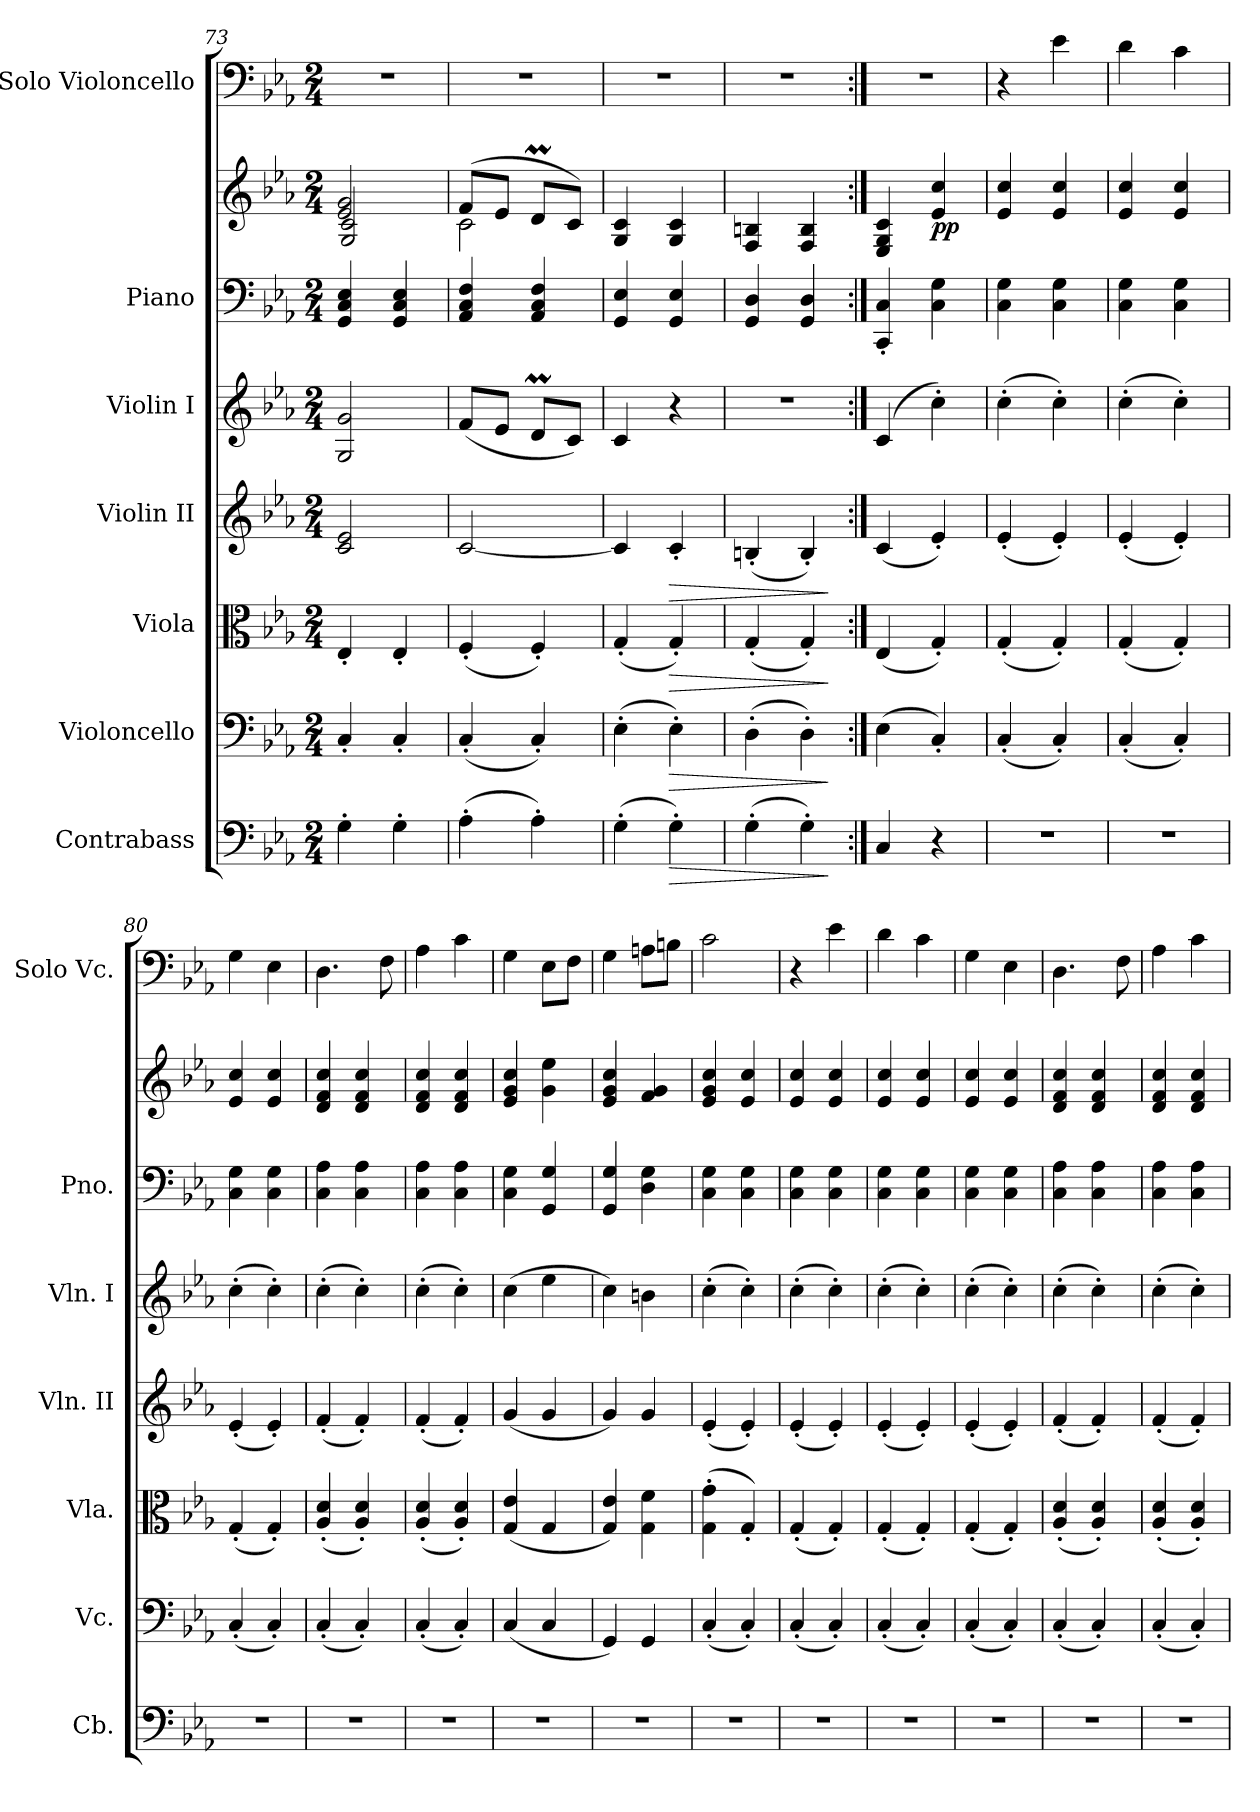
**kern	**dynam	**kern	**dynam	**kern	**dynam	**kern	**dynam	**kern	**kern	**kern	**dynam	**kern
*part7	*part7	*part6	*part6	*part5	*part5	*part4	*part4	*part3	*part2	*part2	*part2	*part1
*staff8	*staff8	*staff7	*staff7	*staff6	*staff6	*staff5	*staff5	*staff4	*staff3	*staff2	*staff2/3	*staff1
*I"Contrabass	*	*I"Violoncello	*	*I"Viola	*	*I"Violin II	*	*I"Violin I	*I"Piano	*	*	*I"Solo Violoncello
*I'Cb.	*	*I'Vc.	*	*I'Vla.	*	*I'Vln. II	*	*I'Vln. I	*I'Pno.	*	*	*I'Solo Vc.
*clefF4	*	*clefF4	*	*clefC3	*	*clefG2	*	*clefG2	*clefF4	*clefG2	*	*clefF4
*ITrd7c12	*	*	*	*	*	*	*	*	*	*	*	*
*k[b-e-a-]	*	*k[b-e-a-]	*	*k[b-e-a-]	*	*k[b-e-a-]	*	*k[b-e-a-]	*k[b-e-a-]	*k[b-e-a-]	*	*k[b-e-a-]
*M2/4	*	*M2/4	*	*M2/4	*	*M2/4	*	*M2/4	*M2/4	*M2/4	*	*M2/4
=73	=73	=73	=73	=73	=73	=73	=73	=73	=73	=73	=73	=73
*	*	*	*	*	*	*	*	*	*	*^	*	*
4GG'\	.	4C'/	.	4E-'/	.	2c/ 2e-/	.	2G/ 2g/	4GG/ 4C/ 4E-/	2e-/ 2g/	2G/ 2c/	.	2r
4GG'\	.	4C'/	.	4E-'/	.	.	.	.	4GG/ 4C/ 4E-/	.	.	.	.
!!LO:PB:g=z
=74	=74	=74	=74	=74	=74	=74	=74	=74	=74	=74	=74	=74	=74
(>4AA-'\	.	(<4C'/	.	(<4F'/	.	[2c/	.	(<8f/L	4AA-/ 4C/ 4F/	(>8f/L	2c\	.	2r
.	.	.	.	.	.	.	.	8e-/J	.	8e-/J	.	.	.
4AA-'\)	.	4C'/)	.	4F'/)	.	.	.	8dm/L	4AA-/ 4C/ 4F/	8dm/L	.	.	.
.	.	.	.	.	.	.	.	8c/J)	.	8c/J)	.	.	.
*	*	*	*	*	*	*	*	*	*	*v	*v	*	*
=75	=75	=75	=75	=75	=75	=75	=75	=75	=75	=75	=75	=75
(>4GG'\	.	(>4E-'\	.	(<4G'/	.	4c/]	.	4c/	4GG/ 4E-/	4G/ 4c/	.	2r
!	!LO:HP:b	!	!LO:HP:b	!	!LO:HP:b	!	!LO:HP:b	!	!	!	!	!
4GG'\)	>	4E-'\)	>	4G'/)	>	4c'/	>	4r	4GG/ 4E-/	4G/ 4c/	.	.
=76	=76	=76	=76	=76	=76	=76	=76	=76	=76	=76	=76	=76
(>4GG'\	.	(>4D'\	.	(<4G'/	.	(<4Bn'/	.	2r	4GG/ 4D/	4F/ 4Bn/	.	2r
4GG'\)	.	4D'\)	.	4G'/)	.	4B'/)	.	.	4GG/ 4D/	4F/ 4B/	.	.
.	]	.	]	.	]	.	]	.	.	.	.	.
=77:|!	=77:|!	=77:|!	=77:|!	=77:|!	=77:|!	=77:|!	=77:|!	=77:|!	=77:|!	=77:|!	=77:|!	=77:|!
4CC/	.	(>4E-\	.	(<4E-/	.	(<4c/	.	(>4c/	4CC/' 4C/'	4E-/ 4G/ 4c/	.	2r
!	!	!	!	!	!	!	!	!	!	!	!LO:DY:b	!
4r	.	4C'/)	.	4G'/)	.	4e-'/)	.	4cc'\)	4C\ 4G\	4e-/ 4cc/	pp	.
=78	=78	=78	=78	=78	=78	=78	=78	=78	=78	=78	=78	=78
2r	.	(<4C'/	.	(<4G'/	.	(<4e-'/	.	(>4cc'\	4C\ 4G\	4e-/ 4cc/	.	4r
.	.	4C'/)	.	4G'/)	.	4e-'/)	.	4cc'\)	4C\ 4G\	4e-/ 4cc/	.	4e-\
=79	=79	=79	=79	=79	=79	=79	=79	=79	=79	=79	=79	=79
2r	.	(<4C'/	.	(<4G'/	.	(<4e-'/	.	(>4cc'\	4C\ 4G\	4e-/ 4cc/	.	4d\
.	.	4C'/)	.	4G'/)	.	4e-'/)	.	4cc'\)	4C\ 4G\	4e-/ 4cc/	.	4c\
=80	=80	=80	=80	=80	=80	=80	=80	=80	=80	=80	=80	=80
2r	.	(<4C'/	.	(<4G'/	.	(<4e-'/	.	(>4cc'\	4C\ 4G\	4e-/ 4cc/	.	4G\
.	.	4C'/)	.	4G'/)	.	4e-'/)	.	4cc'\)	4C\ 4G\	4e-/ 4cc/	.	4E-\
=81	=81	=81	=81	=81	=81	=81	=81	=81	=81	=81	=81	=81
2r	.	(<4C'/	.	(<4A-/' 4d/'	.	(<4f'/	.	(>4cc'\	4C\ 4A-\	4d/ 4f/ 4cc/	.	4.D\
.	.	4C'/)	.	4A-/' 4d/')	.	4f'/)	.	4cc'\)	4C\ 4A-\	4d/ 4f/ 4cc/	.	.
.	.	.	.	.	.	.	.	.	.	.	.	8F\
=82	=82	=82	=82	=82	=82	=82	=82	=82	=82	=82	=82	=82
2r	.	(<4C'/	.	(<4A-/' 4d/'	.	(<4f'/	.	(>4cc'\	4C\ 4A-\	4d/ 4f/ 4cc/	.	4A-\
.	.	4C'/)	.	4A-/' 4d/')	.	4f'/)	.	4cc'\)	4C\ 4A-\	4d/ 4f/ 4cc/	.	4c\
=83	=83	=83	=83	=83	=83	=83	=83	=83	=83	=83	=83	=83
2r	.	(<4C/	.	(<4G/ 4e-/	.	(<4g/	.	(>4cc\	4C\ 4G\	4e-/ 4g/ 4cc/	.	4G\
.	.	4C/	.	4G/	.	4g/	.	4ee-\	4GG/ 4G/	4g\ 4ee-\	.	8E-\L
.	.	.	.	.	.	.	.	.	.	.	.	8F\J
=84	=84	=84	=84	=84	=84	=84	=84	=84	=84	=84	=84	=84
2r	.	4GG/)	.	4G/ 4e-/)	.	4g/)	.	4cc\)	4GG/ 4G/	4e-/ 4g/ 4cc/	.	4G\
.	.	4GG/	.	4G\ 4f\	.	4g/	.	4bn\	4D\ 4G\	4f/ 4g/	.	8An\L
.	.	.	.	.	.	.	.	.	.	.	.	8Bn\J
=85	=85	=85	=85	=85	=85	=85	=85	=85	=85	=85	=85	=85
2r	.	(<4C'/	.	(>4G\' 4g\'	.	(<4e-'/	.	(>4cc'\	4C\ 4G\	4e-/ 4g/ 4cc/	.	2c\
.	.	4C'/)	.	4G'/)	.	4e-'/)	.	4cc'\)	4C\ 4G\	4e-/ 4cc/	.	.
=86	=86	=86	=86	=86	=86	=86	=86	=86	=86	=86	=86	=86
2r	.	(<4C'/	.	(<4G'/	.	(<4e-'/	.	(>4cc'\	4C\ 4G\	4e-/ 4cc/	.	4r
.	.	4C'/)	.	4G'/)	.	4e-'/)	.	4cc'\)	4C\ 4G\	4e-/ 4cc/	.	4e-\
=87	=87	=87	=87	=87	=87	=87	=87	=87	=87	=87	=87	=87
2r	.	(<4C'/	.	(<4G'/	.	(<4e-'/	.	(>4cc'\	4C\ 4G\	4e-/ 4cc/	.	4d\
.	.	4C'/)	.	4G'/)	.	4e-'/)	.	4cc'\)	4C\ 4G\	4e-/ 4cc/	.	4c\
=88	=88	=88	=88	=88	=88	=88	=88	=88	=88	=88	=88	=88
2r	.	(<4C'/	.	(<4G'/	.	(<4e-'/	.	(>4cc'\	4C\ 4G\	4e-/ 4cc/	.	4G\
.	.	4C'/)	.	4G'/)	.	4e-'/)	.	4cc'\)	4C\ 4G\	4e-/ 4cc/	.	4E-\
=89	=89	=89	=89	=89	=89	=89	=89	=89	=89	=89	=89	=89
2r	.	(<4C'/	.	(<4A-/' 4d/'	.	(<4f'/	.	(>4cc'\	4C\ 4A-\	4d/ 4f/ 4cc/	.	4.D\
.	.	4C'/)	.	4A-/' 4d/')	.	4f'/)	.	4cc'\)	4C\ 4A-\	4d/ 4f/ 4cc/	.	.
.	.	.	.	.	.	.	.	.	.	.	.	8F\
=90	=90	=90	=90	=90	=90	=90	=90	=90	=90	=90	=90	=90
2r	.	(<4C'/	.	(<4A-/' 4d/'	.	(<4f'/	.	(>4cc'\	4C\ 4A-\	4d/ 4f/ 4cc/	.	4A-\
.	.	4C'/)	.	4A-/' 4d/')	.	4f'/)	.	4cc'\)	4C\ 4A-\	4d/ 4f/ 4cc/	.	4c\
=	=	=	=	=	=	=	=	=	=	=	=	=
*-	*-	*-	*-	*-	*-	*-	*-	*-	*-	*-	*-	*-
